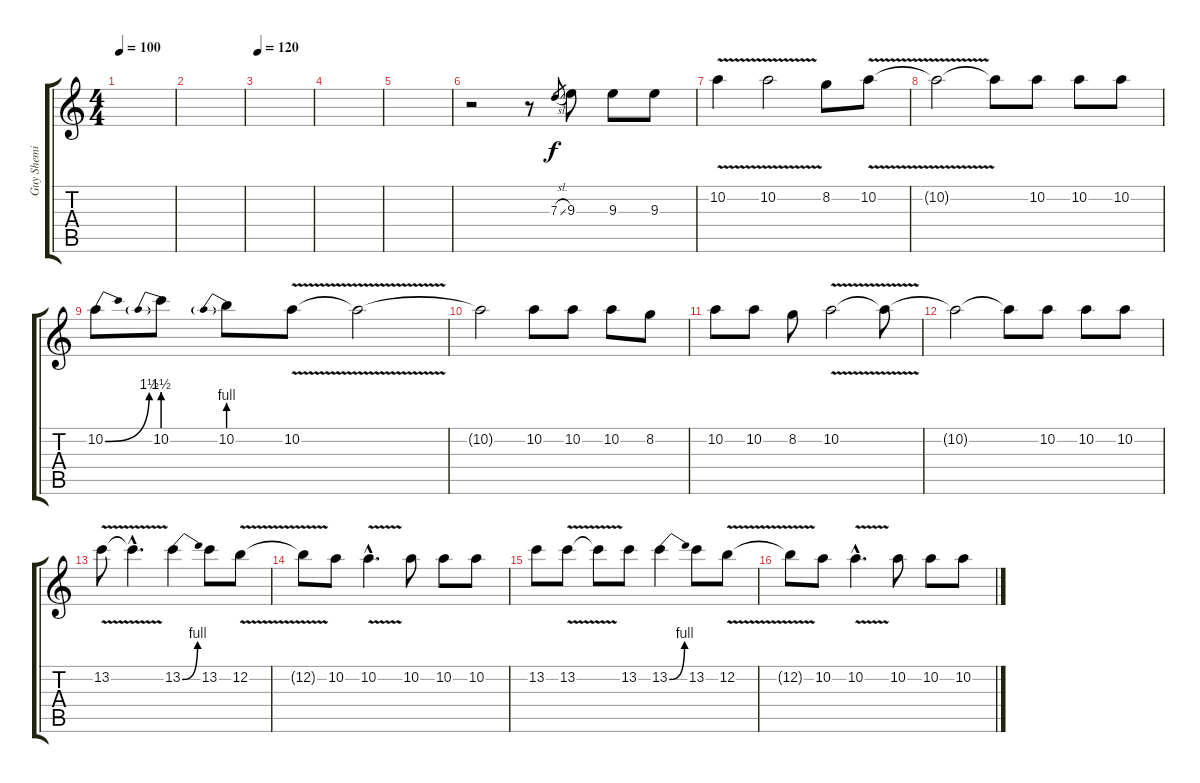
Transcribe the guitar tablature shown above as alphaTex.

\track ("Guy Shemi (Lead Guitar)" "Guy Shemi ") {instrument distortionguitar}
\staff {score tabs}
\tuning (E4 B3 G3 D3 A2 E2) {hide}
\ts (4 4)
\tempo 100
\clef g2
\ks c
|
|
\tempo 120
|
|
|
r.2 r.8 7.3{sl}.8{gr} 9.3.8 9.3.8 9.3.8 |
10.2{v}.4 10.2{v}.2 8.2.8 10.2{v}.8 |
10.2{t}.2 10.2{t}.8 10.2.8 10.2.8 10.2.8 |
10.2{be (bend 0 0 60 6)}.8 10.2{be (prebend 0 6 60 6)}.8 10.2{be (prebend 0 4 60 4)}.8 10.2{v}.8 10.2{t}.2 |
10.2{t}.2 10.2.8 10.2.8 10.2.8 8.2.8 |
10.2.8 10.2.8 8.2.8 10.2{v}.2 10.2{t}.8 |
10.2{t}.2 10.2{t}.8 10.2.8 10.2.8 10.2.8 |
13.2{v}.8 13.2{hac t}.4{d} 13.2{be (bend 0 0 60 4)}.4 13.2.8 12.2{v}.8 |
12.2{t}.8 10.2.8 10.2{v hac}.4{d} 10.2.8 10.2.8 10.2.8 |
13.2.8 13.2{v}.8 13.2{t}.8 13.2.8 13.2{be (bend 0 0 60 4)}.4 13.2.8 12.2{v}.8 |
12.2{t}.8 10.2.8 10.2{v hac}.4{d} 10.2.8 10.2.8 10.2.8
